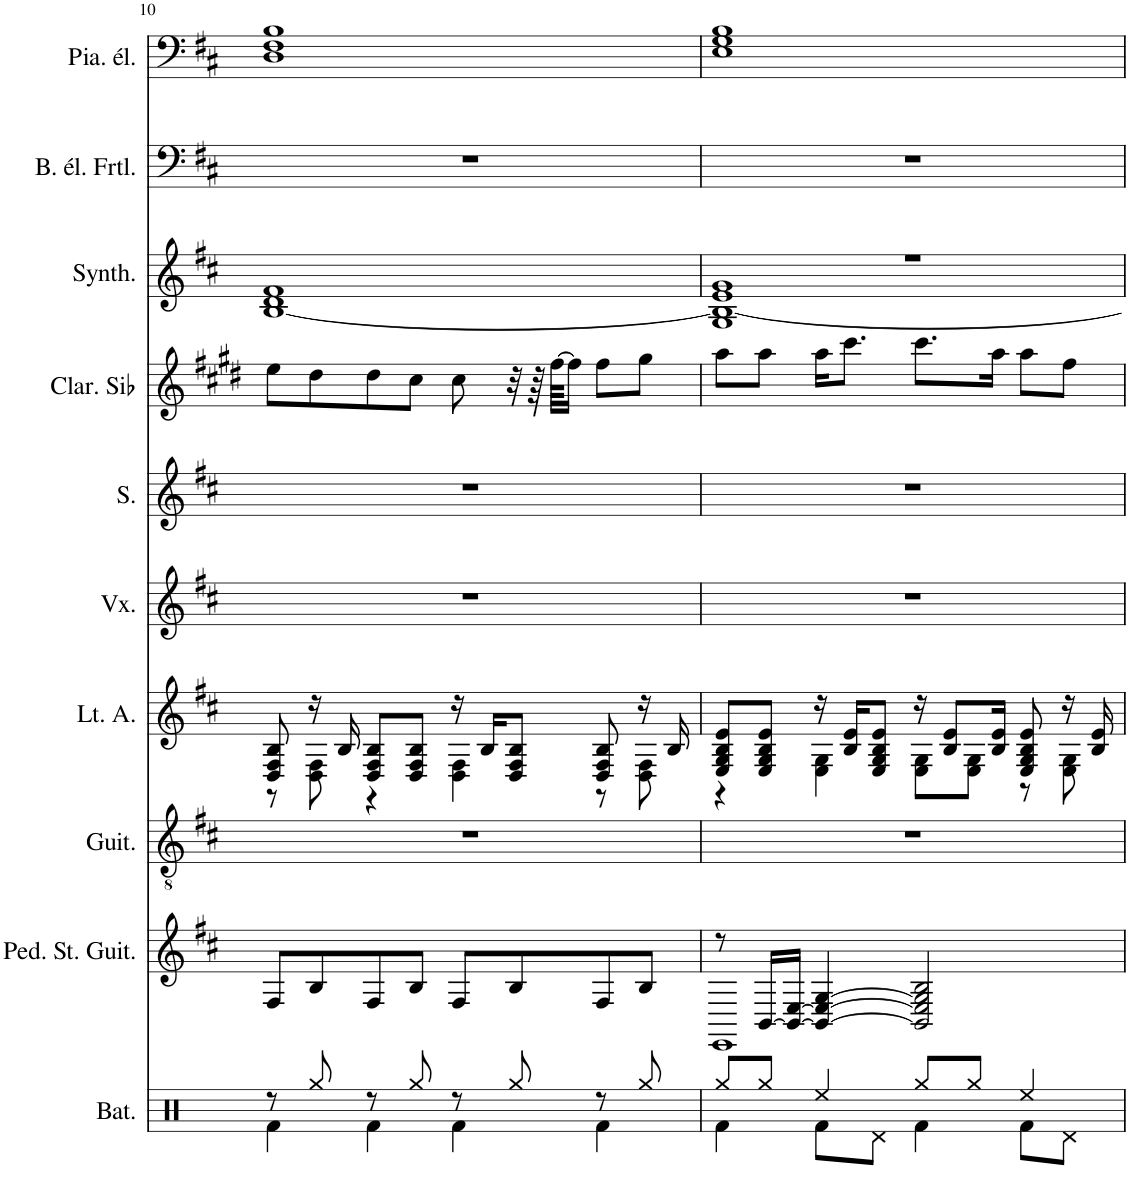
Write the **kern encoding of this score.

**kern	**kern	**kern	**kern	**kern	**kern	**kern	**kern	**kern	**kern
*part10	*part9	*part8	*part7	*part6	*part5	*part4	*part3	*part2	*part1
*staff10	*staff9	*staff8	*staff7	*staff6	*staff5	*staff4	*staff3	*staff2	*staff1
*I"Batterie, Drums	*I"Pedal steel guitar, Acoustic Guitar (steel)	*I"Guitare classique, Acoustic Guitar (nylon)	*I"Archiluth, Acoustic Guitar (steel)	*I"Voix, Synth Choir	*I"Soprano, Choir Aahs	*I"Clarinette en Sib	*I"Synthétiseur d'instruments à cordes, Synth Strings 1	*I"Basse électrique fretless, Fretless Bass	*I"Piano électrique, Electric Piano 1
*I'Bat.	*I'Ped. St. Guit.	*I'Guit.	*	*I'Vx.	*I'S.	*I'Clar. Sib	*I'Synth.	*I'B. él. Frtl.	*I'Pia. él.
!!LO:PB:g=z
*clefX	*clefG2	*clefGv2	*clefG2	*clefG2	*clefG2	*clefG2	*clefG2	*clefF4	*clefF4
*	*	*	*	*	*	*Trd1c2	*	*Trd7c12	*
*k[]	*k[f#c#]	*k[f#c#]	*k[f#c#]	*k[f#c#]	*k[f#c#]	*k[f#c#g#d#]	*k[f#c#]	*k[f#c#]	*k[f#c#]
*M4/4	*M4/4	*M4/4	*M4/4	*M4/4	*M4/4	*M4/4	*M4/4	*M4/4	*M4/4
=10	=10	=10	=10	=10	=10	=10	=10	=10	=10
*^	*	*	*^	*	*	*	*^	*	*
8r	4Rf\	8F#/L	1r	8D/ 8F#/ 8B/	8r	1r	1r	8ee\L	1d 1f#	[1B	1r	1D 1F# 1B
8Rgg/	.	8B/	.	16r	8D\ 8F#\	.	.	8dd#\	.	.	.	.
.	.	.	.	16B/	.	.	.	.	.	.	.	.
8r	4Rf\	8F#/	.	8D/ 8F#/ 8B/L	4r	.	.	8dd#\	.	.	.	.
8Rgg/	.	8B/J	.	8D/ 8F#/ 8B/J	.	.	.	8cc#\J	.	.	.	.
8r	4Rf\	8F#/L	.	16r	4D\ 4F#\	.	.	8cc#\	.	.	.	.
.	.	.	.	16B/KL	.	.	.	.	.	.	.	.
8Rgg/	.	8B/	.	8D/ 8F#/ 8B/J	.	.	.	32r	.	.	.	.
.	.	.	.	.	.	.	.	64r	.	.	.	.
.	.	.	.	.	.	.	.	[64ff#\KKLL	.	.	.	.
.	.	.	.	.	.	.	.	16ff#\JJ]	.	.	.	.
8r	4Rf\	8F#/	.	8D/ 8F#/ 8B/	8r	.	.	8ff#\L	.	.	.	.
8Rgg/	.	8B/J	.	16r	8D\ 8F#\	.	.	8gg#\J	.	.	.	.
.	.	.	.	16B/	.	.	.	.	.	.	.	.
=11	=11	=11	=11	=11	=11	=11	=11	=11	=11	=11	=11	=11
*	*	*^	*	*	*	*	*	*	*	*	*	*
8Rgg/L	4Rf\	8r	1EE	1r	8E/ 8G/ 8B/ 8e/L	4r	1r	1r	8aa\L	1r	1G 1B_ 1e 1g	1r	1E 1G 1B
8Rgg/J	.	[16BB/LL	.	.	8E/ 8G/ 8B/ 8e/J	.	.	.	8aa\J	.	.	.	.
.	.	16BB/_ [16E/JJ	.	.	.	.	.	.	.	.	.	.	.
4Ree/	8Rf\L	4BB/_ 4E/_ [4G/	.	.	16r	4E\ 4G\	.	.	16aa\KL	.	.	.	.
.	.	.	.	.	16B/ 16e/KL	.	.	.	8.ccc#\J	.	.	.	.
.	8Rd\J	.	.	.	8E/ 8G/ 8B/ 8e/J	.	.	.	.	.	.	.	.
8Rgg/L	4Rf\	2BB/] 2E/] 2G/] 2B/	.	.	16r	8E\ 8G\L	.	.	8.ccc#\L	.	.	.	.
.	.	.	.	.	8B/ 8e/L	.	.	.	.	.	.	.	.
8Rgg/J	.	.	.	.	.	8E\ 8G\J	.	.	.	.	.	.	.
.	.	.	.	.	16B/ 16e/Jk	.	.	.	16aa\Jk	.	.	.	.
4Ree/	8Rf\L	.	.	.	8E/ 8G/ 8B/ 8e/	8r	.	.	8aa\L	.	.	.	.
.	8Rd\J	.	.	.	16r	8E\ 8G\	.	.	8ff#\J	.	.	.	.
.	.	.	.	.	16B/ 16e/	.	.	.	.	.	.	.	.
*v	*v	*	*	*	*v	*v	*	*	*	*v	*v	*	*
*	*v	*v	*	*	*	*	*	*	*	*
=	=	=	=	=	=	=	=	=	=
*-	*-	*-	*-	*-	*-	*-	*-	*-	*-
